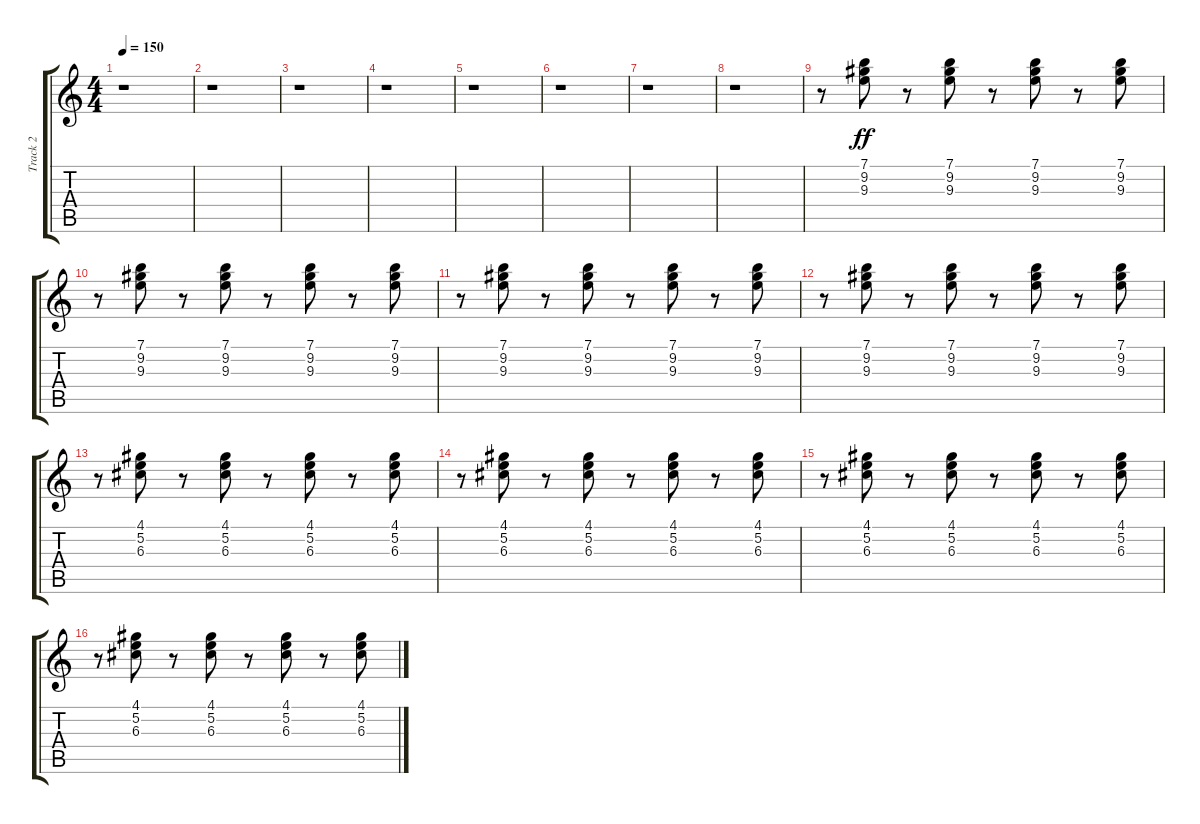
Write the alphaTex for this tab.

\track ("Track 2" "Track 2") {instrument distortionguitar}
\staff {score tabs}
\tuning (E4 B3 G3 D3 A2 E2) {hide}
\ts (4 4)
\tempo 150
\clef g2
\ks c
r.1{dy mp} |
r.1 |
r.1 |
r.1 |
r.1 |
r.1 |
r.1 |
r.1 |
r.8 (7.1 9.2 9.3).8{dy ff} r.8 (7.1 9.2 9.3).8 r.8 (7.1 9.2 9.3).8 r.8 (7.1 9.2 9.3).8 |
r.8 (7.1 9.2 9.3).8 r.8 (7.1 9.2 9.3).8 r.8 (7.1 9.2 9.3).8 r.8 (7.1 9.2 9.3).8 |
r.8 (7.1 9.2 9.3).8 r.8 (7.1 9.2 9.3).8 r.8 (7.1 9.2 9.3).8 r.8 (7.1 9.2 9.3).8 |
r.8 (7.1 9.2 9.3).8 r.8 (7.1 9.2 9.3).8 r.8 (7.1 9.2 9.3).8 r.8 (7.1 9.2 9.3).8 |
r.8 (4.1 5.2 6.3).8 r.8 (4.1 5.2 6.3).8 r.8 (4.1 5.2 6.3).8 r.8 (4.1 5.2 6.3).8 |
r.8 (4.1 5.2 6.3).8 r.8 (4.1 5.2 6.3).8 r.8 (4.1 5.2 6.3).8 r.8 (4.1 5.2 6.3).8 |
r.8 (4.1 5.2 6.3).8 r.8 (4.1 5.2 6.3).8 r.8 (4.1 5.2 6.3).8 r.8 (4.1 5.2 6.3).8 |
r.8 (4.1 5.2 6.3).8 r.8 (4.1 5.2 6.3).8 r.8 (4.1 5.2 6.3).8 r.8 (4.1 5.2 6.3).8
